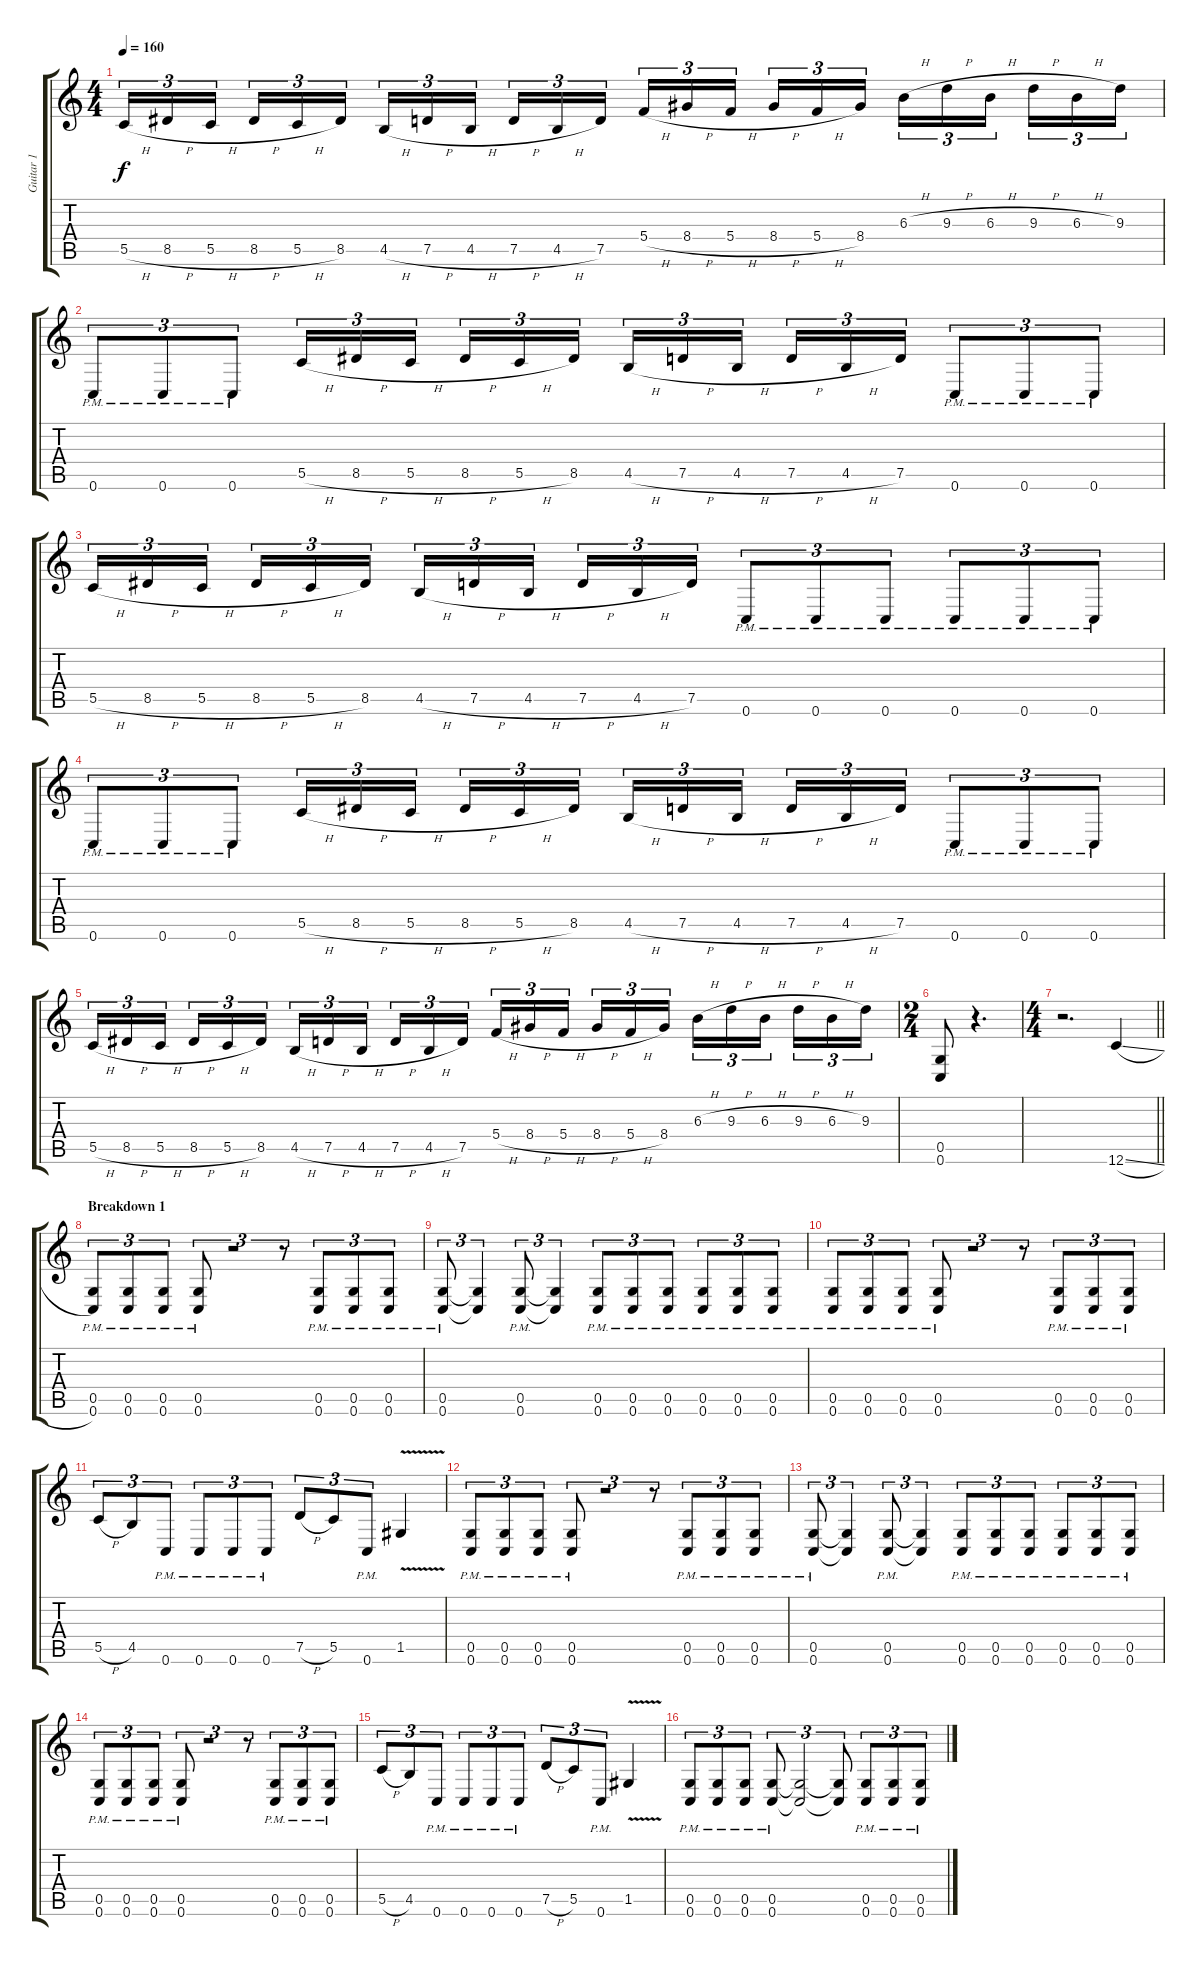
\track ("Guitar 1" "Guitar 1") {instrument distortionguitar}
\staff {score tabs}
\tuning (D4 A3 F3 C3 G2 C2) {hide}
\ts (4 4)
\tempo 160
\clef g2
\ks c
5.5{h}.16{tu (3 2) dy f} 8.5{h}.16{tu (3 2)} 5.5{h}.16{tu (3 2) beam splitsecondary} 8.5{h}.16{tu (3 2)} 5.5{h}.16{tu (3 2)} 8.5.16{tu (3 2)} 4.5{h}.16{tu (3 2)} 7.5{h}.16{tu (3 2)} 4.5{h}.16{tu (3 2) beam splitsecondary} 7.5{h}.16{tu (3 2)} 4.5{h}.16{tu (3 2)} 7.5.16{tu (3 2)} 5.4{h}.16{tu (3 2)} 8.4{h}.16{tu (3 2)} 5.4{h}.16{tu (3 2) beam splitsecondary} 8.4{h}.16{tu (3 2)} 5.4{h}.16{tu (3 2)} 8.4.16{tu (3 2)} 6.3{h}.16{tu (3 2)} 9.3{h}.16{tu (3 2)} 6.3{h}.16{tu (3 2) beam splitsecondary} 9.3{h}.16{tu (3 2)} 6.3{h}.16{tu (3 2)} 9.3.16{tu (3 2)} |
0.6{pm}.8{tu (3 2)} 0.6{pm}.8{tu (3 2)} 0.6{pm}.8{tu (3 2)} 5.5{h}.16{tu (3 2)} 8.5{h}.16{tu (3 2)} 5.5{h}.16{tu (3 2) beam splitsecondary} 8.5{h}.16{tu (3 2)} 5.5{h}.16{tu (3 2)} 8.5.16{tu (3 2)} 4.5{h}.16{tu (3 2)} 7.5{h}.16{tu (3 2)} 4.5{h}.16{tu (3 2) beam splitsecondary} 7.5{h}.16{tu (3 2)} 4.5{h}.16{tu (3 2)} 7.5.16{tu (3 2)} 0.6{pm}.8{tu (3 2)} 0.6{pm}.8{tu (3 2)} 0.6{pm}.8{tu (3 2)} |
5.5{h}.16{tu (3 2)} 8.5{h}.16{tu (3 2)} 5.5{h}.16{tu (3 2) beam splitsecondary} 8.5{h}.16{tu (3 2)} 5.5{h}.16{tu (3 2)} 8.5.16{tu (3 2)} 4.5{h}.16{tu (3 2)} 7.5{h}.16{tu (3 2)} 4.5{h}.16{tu (3 2) beam splitsecondary} 7.5{h}.16{tu (3 2)} 4.5{h}.16{tu (3 2)} 7.5.16{tu (3 2)} 0.6{pm}.8{tu (3 2)} 0.6{pm}.8{tu (3 2)} 0.6{pm}.8{tu (3 2)} 0.6{pm}.8{tu (3 2)} 0.6{pm}.8{tu (3 2)} 0.6{pm}.8{tu (3 2)} |
0.6{pm}.8{tu (3 2)} 0.6{pm}.8{tu (3 2)} 0.6{pm}.8{tu (3 2)} 5.5{h}.16{tu (3 2)} 8.5{h}.16{tu (3 2)} 5.5{h}.16{tu (3 2) beam splitsecondary} 8.5{h}.16{tu (3 2)} 5.5{h}.16{tu (3 2)} 8.5.16{tu (3 2)} 4.5{h}.16{tu (3 2)} 7.5{h}.16{tu (3 2)} 4.5{h}.16{tu (3 2) beam splitsecondary} 7.5{h}.16{tu (3 2)} 4.5{h}.16{tu (3 2)} 7.5.16{tu (3 2)} 0.6{pm}.8{tu (3 2)} 0.6{pm}.8{tu (3 2)} 0.6{pm}.8{tu (3 2)} |
5.5{h}.16{tu (3 2)} 8.5{h}.16{tu (3 2)} 5.5{h}.16{tu (3 2) beam splitsecondary} 8.5{h}.16{tu (3 2)} 5.5{h}.16{tu (3 2)} 8.5.16{tu (3 2)} 4.5{h}.16{tu (3 2)} 7.5{h}.16{tu (3 2)} 4.5{h}.16{tu (3 2) beam splitsecondary} 7.5{h}.16{tu (3 2)} 4.5{h}.16{tu (3 2)} 7.5.16{tu (3 2)} 5.4{h}.16{tu (3 2)} 8.4{h}.16{tu (3 2)} 5.4{h}.16{tu (3 2) beam splitsecondary} 8.4{h}.16{tu (3 2)} 5.4{h}.16{tu (3 2)} 8.4.16{tu (3 2)} 6.3{h}.16{tu (3 2)} 9.3{h}.16{tu (3 2)} 6.3{h}.16{tu (3 2) beam splitsecondary} 9.3{h}.16{tu (3 2)} 6.3{h}.16{tu (3 2)} 9.3.16{tu (3 2)} |
\ts (2 4)
(0.5 0.6).8 r.4{d} |
\ts (4 4)
\barLineRight lightlight
r.2{d} 12.6{sl}.4 |
\section ("" "Breakdown 1")
(0.5{pm} 0.6{pm}).8{tu (3 2)} (0.5{pm} 0.6{pm}).8{tu (3 2)} (0.5{pm} 0.6{pm}).8{tu (3 2)} (0.5{pm} 0.6{pm}).8{tu (3 2)} r.2{tu (3 2)} r.8{tu (3 2)} (0.5{pm} 0.6{pm}).8{tu (3 2)} (0.5{pm} 0.6{pm}).8{tu (3 2)} (0.5{pm} 0.6{pm}).8{tu (3 2)} |
(0.5{pm} 0.6{pm}).8{tu (3 2)} (0.5{t} 0.6{t}).4{tu (3 2)} (0.5{pm} 0.6{pm}).8{tu (3 2)} (0.5{t} 0.6{t}).4{tu (3 2)} (0.5{pm} 0.6{pm}).8{tu (3 2)} (0.5{pm} 0.6{pm}).8{tu (3 2)} (0.5{pm} 0.6{pm}).8{tu (3 2)} (0.5{pm} 0.6{pm}).8{tu (3 2)} (0.5{pm} 0.6{pm}).8{tu (3 2)} (0.5{pm} 0.6{pm}).8{tu (3 2)} |
(0.5{pm} 0.6{pm}).8{tu (3 2)} (0.5{pm} 0.6{pm}).8{tu (3 2)} (0.5{pm} 0.6{pm}).8{tu (3 2)} (0.5{pm} 0.6{pm}).8{tu (3 2)} r.2{tu (3 2)} r.8{tu (3 2)} (0.5{pm} 0.6{pm}).8{tu (3 2)} (0.5{pm} 0.6{pm}).8{tu (3 2)} (0.5{pm} 0.6{pm}).8{tu (3 2)} |
5.5{h}.8{tu (3 2)} 4.5.8{tu (3 2)} 0.6{pm}.8{tu (3 2)} 0.6{pm}.8{tu (3 2)} 0.6{pm}.8{tu (3 2)} 0.6{pm}.8{tu (3 2)} 7.5{h}.8{tu (3 2)} 5.5.8{tu (3 2)} 0.6{pm}.8{tu (3 2)} 1.5{v}.4 |
(0.5{pm} 0.6{pm}).8{tu (3 2)} (0.5{pm} 0.6{pm}).8{tu (3 2)} (0.5{pm} 0.6{pm}).8{tu (3 2)} (0.5{pm} 0.6{pm}).8{tu (3 2)} r.2{tu (3 2)} r.8{tu (3 2)} (0.5{pm} 0.6{pm}).8{tu (3 2)} (0.5{pm} 0.6{pm}).8{tu (3 2)} (0.5{pm} 0.6{pm}).8{tu (3 2)} |
(0.5{pm} 0.6{pm}).8{tu (3 2)} (0.5{t} 0.6{t}).4{tu (3 2)} (0.5{pm} 0.6{pm}).8{tu (3 2)} (0.5{t} 0.6{t}).4{tu (3 2)} (0.5{pm} 0.6{pm}).8{tu (3 2)} (0.5{pm} 0.6{pm}).8{tu (3 2)} (0.5{pm} 0.6{pm}).8{tu (3 2)} (0.5{pm} 0.6{pm}).8{tu (3 2)} (0.5{pm} 0.6{pm}).8{tu (3 2)} (0.5{pm} 0.6{pm}).8{tu (3 2)} |
(0.5{pm} 0.6{pm}).8{tu (3 2)} (0.5{pm} 0.6{pm}).8{tu (3 2)} (0.5{pm} 0.6{pm}).8{tu (3 2)} (0.5{pm} 0.6{pm}).8{tu (3 2)} r.2{tu (3 2)} r.8{tu (3 2)} (0.5{pm} 0.6{pm}).8{tu (3 2)} (0.5{pm} 0.6{pm}).8{tu (3 2)} (0.5{pm} 0.6{pm}).8{tu (3 2)} |
5.5{h}.8{tu (3 2)} 4.5.8{tu (3 2)} 0.6{pm}.8{tu (3 2)} 0.6{pm}.8{tu (3 2)} 0.6{pm}.8{tu (3 2)} 0.6{pm}.8{tu (3 2)} 7.5{h}.8{tu (3 2)} 5.5.8{tu (3 2)} 0.6{pm}.8{tu (3 2)} 1.5{v}.4 |
(0.5{pm} 0.6{pm}).8{tu (3 2)} (0.5{pm} 0.6{pm}).8{tu (3 2)} (0.5{pm} 0.6{pm}).8{tu (3 2)} (0.5{pm} 0.6{pm}).8{tu (3 2)} (0.5{t} 0.6{t}).2{tu (3 2)} (0.5{t} 0.6{t}).8{tu (3 2)} (0.5{pm} 0.6{pm}).8{tu (3 2)} (0.5{pm} 0.6{pm}).8{tu (3 2)} (0.5{pm} 0.6{pm}).8{tu (3 2)}
